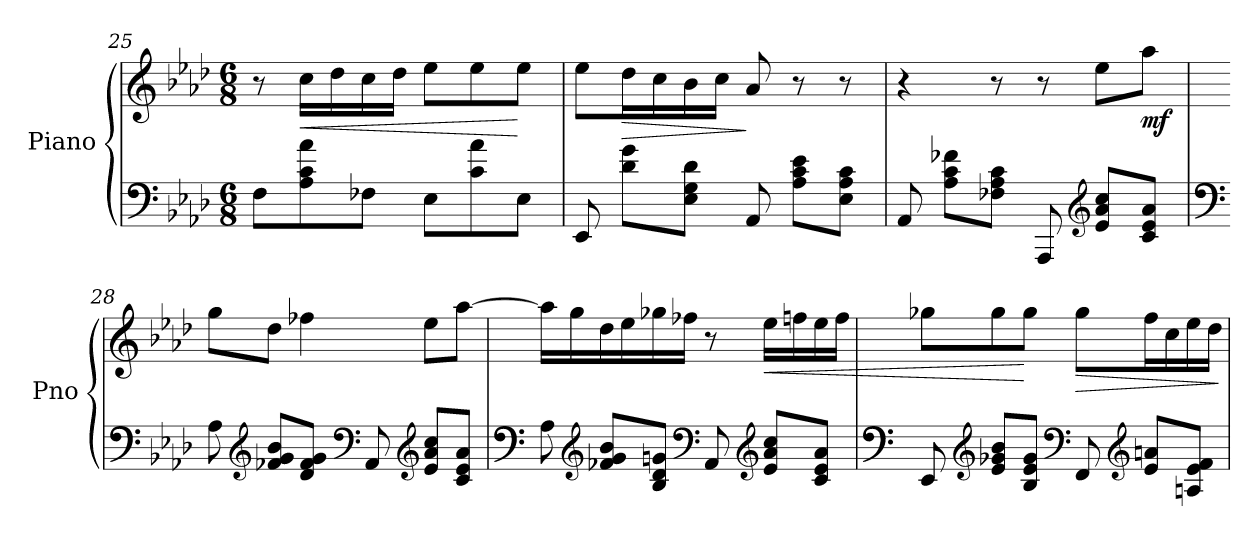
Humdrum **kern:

**kern	**kern	**dynam
*part1	*part1	*part1
*staff2	*staff1	*staff1/2
*I"Piano	*	*
*I'Pno	*	*
*clefF4	*clefG2	*
*k[b-e-a-d-]	*k[b-e-a-d-]	*
*M6/8	*M6/8	*
=25	=25	=25
8F\L	8r	.
!	!	!LO:HP:b
8A-\ 8c\ 8a-\	16cc\LL	<
.	16dd-\	.
8F-X\J	16cc\	.
.	16dd-\JJ	.
8E-\L	8ee-\L	.
8c\ 8a-\	8ee-\	.
8E-\J	8ee-\J	[
=26	=26	=26
8EE-/	8ee-\L	.
!	!	!LO:HP:b
8d-\ 8g\L	16dd-\L	>
.	16cc\	.
8E-\ 8G\ 8d-\J	16b-\	.
.	16cc\JJ	.
8AA-/	8a-/	]
8A-\ 8c\ 8e-\L	8r	.
8E-\ 8A-\ 8c\J	8r	.
!!LO:LB:g=z
=27	=27	=27
8AA-/	4r	.
8A-\ 8c\ 8f-X\L	.	.
8F-X\ 8A-\ 8c\J	8r	.
8AAA-/	8r	.
*clefG2	*	*
8e-/ 8a-/ 8cc/L	8ee-\L	.
!	!	!LO:DY:b
8c/ 8e-/ 8a-/J	8aa-\J	mf
=28	=28	=28
*clefF4	*	*
8A-\	8gg\L	.
*clefG2	*	*
8f-X/ 8g/ 8b-/L	8dd-\J	.
8d-/ 8f-/ 8g/J	4ff-X\	.
*clefF4	*	*
8AA-/	.	.
*clefG2	*	*
8e-/ 8a-/ 8cc/L	8ee-\L	.
8c/ 8e-/ 8a-/J	[8aa-\J	.
=29	=29	=29
*clefF4	*	*
8A-\	16aa-\LL]	.
*clefG2	*	*
.	16gg\	.
8f-X/ 8g/ 8b-/L	16dd-\	.
.	16ee-\	.
8B-/ 8d-/ 8gn/J	16gg-X\	.
*clefF4	*	*
.	16ff-X\JJ	.
8AA-/	8r	.
*clefG2	*	*
!	!	!LO:HP:b
8e-/ 8a-/ 8cc/L	16ee-\LL	<
.	16ffn\	.
8c/ 8e-/ 8a-/J	16ee-\	.
.	16ff\JJ	.
!!LO:LB:g=z
=30	=30	=30
*clefF4	*	*
8EE-/	8gg-X\L	.
*clefG2	*	*
8e-/ 8g-X/ 8b-/L	8gg-\	.
8B-/ 8e-/ 8g-/J	8gg-\J	[
*clefF4	*	*
!	!	!LO:HP:b
8FF/	8gg-\L	>
*clefG2	*	*
8e-/ 8an/L	16ff\L	.
.	16cc\	.
8An/ 8e-/ 8f/J	16ee-\	.
.	16dd-\JJ	.
.	.	]
=	=	=
*-	*-	*-
